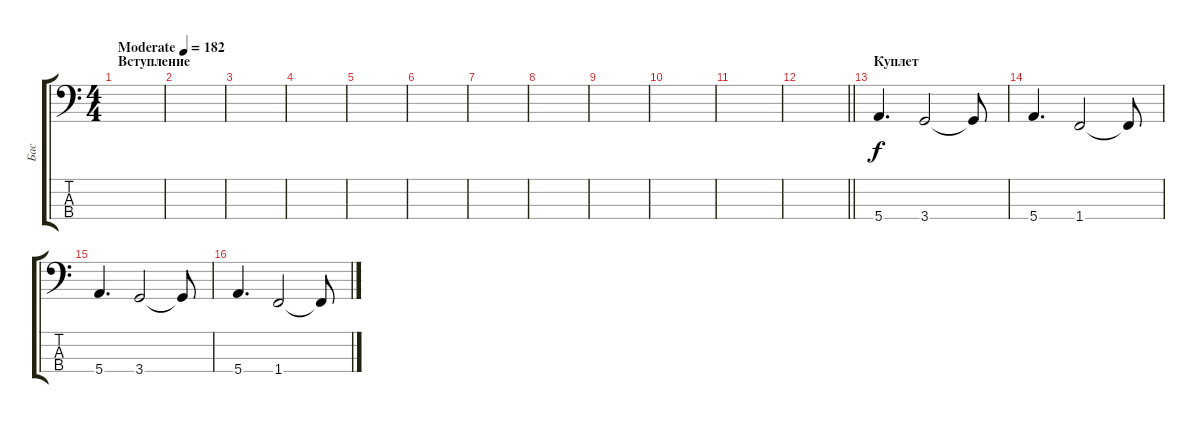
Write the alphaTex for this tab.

\track ("Бас" "Бас") {instrument electricbasspick}
\staff {score tabs}
\tuning (G2 D2 A1 E1) {hide}
\ts (4 4)
\section ("" "Вступление")
\tempo (182 "Moderate")
\clef f4
\ks c
|
|
|
|
|
|
|
|
|
|
|
\barLineRight lightlight
|
\section ("" "Куплет")
5.4.4{d volume 13} 3.4.2 3.4{t}.8 |
5.4.4{d} 1.4.2 1.4{t}.8 |
5.4.4{d} 3.4.2 3.4{t}.8 |
5.4.4{d} 1.4.2 1.4{t}.8
